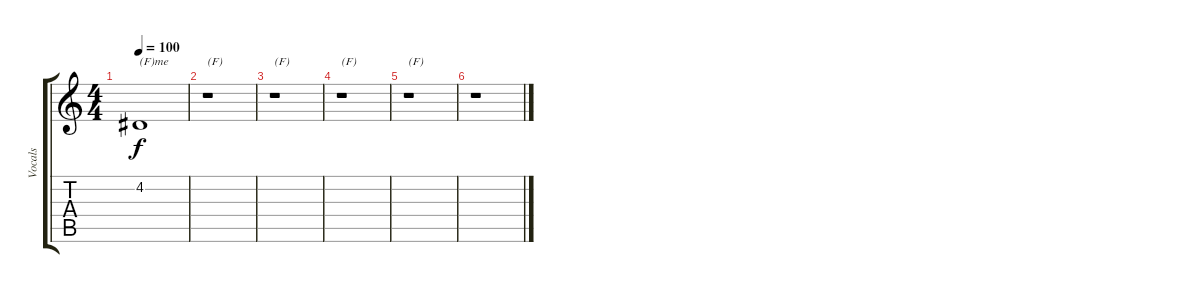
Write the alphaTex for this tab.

\track ("Vocals" "Vocals") {instrument synthstrings1}
\staff {score tabs}
\tuning (E4 B3 G3 D3 A2 E2) {hide}
\ts (4 4)
\tempo 100
\clef g2
\ks c
4.2.1{txt "(F)me" dy f} |
r.1{txt "(F)"} |
r.1{txt "(F)"} |
r.1{txt "(F)"} |
r.1{txt "(F)"} |
r.1
